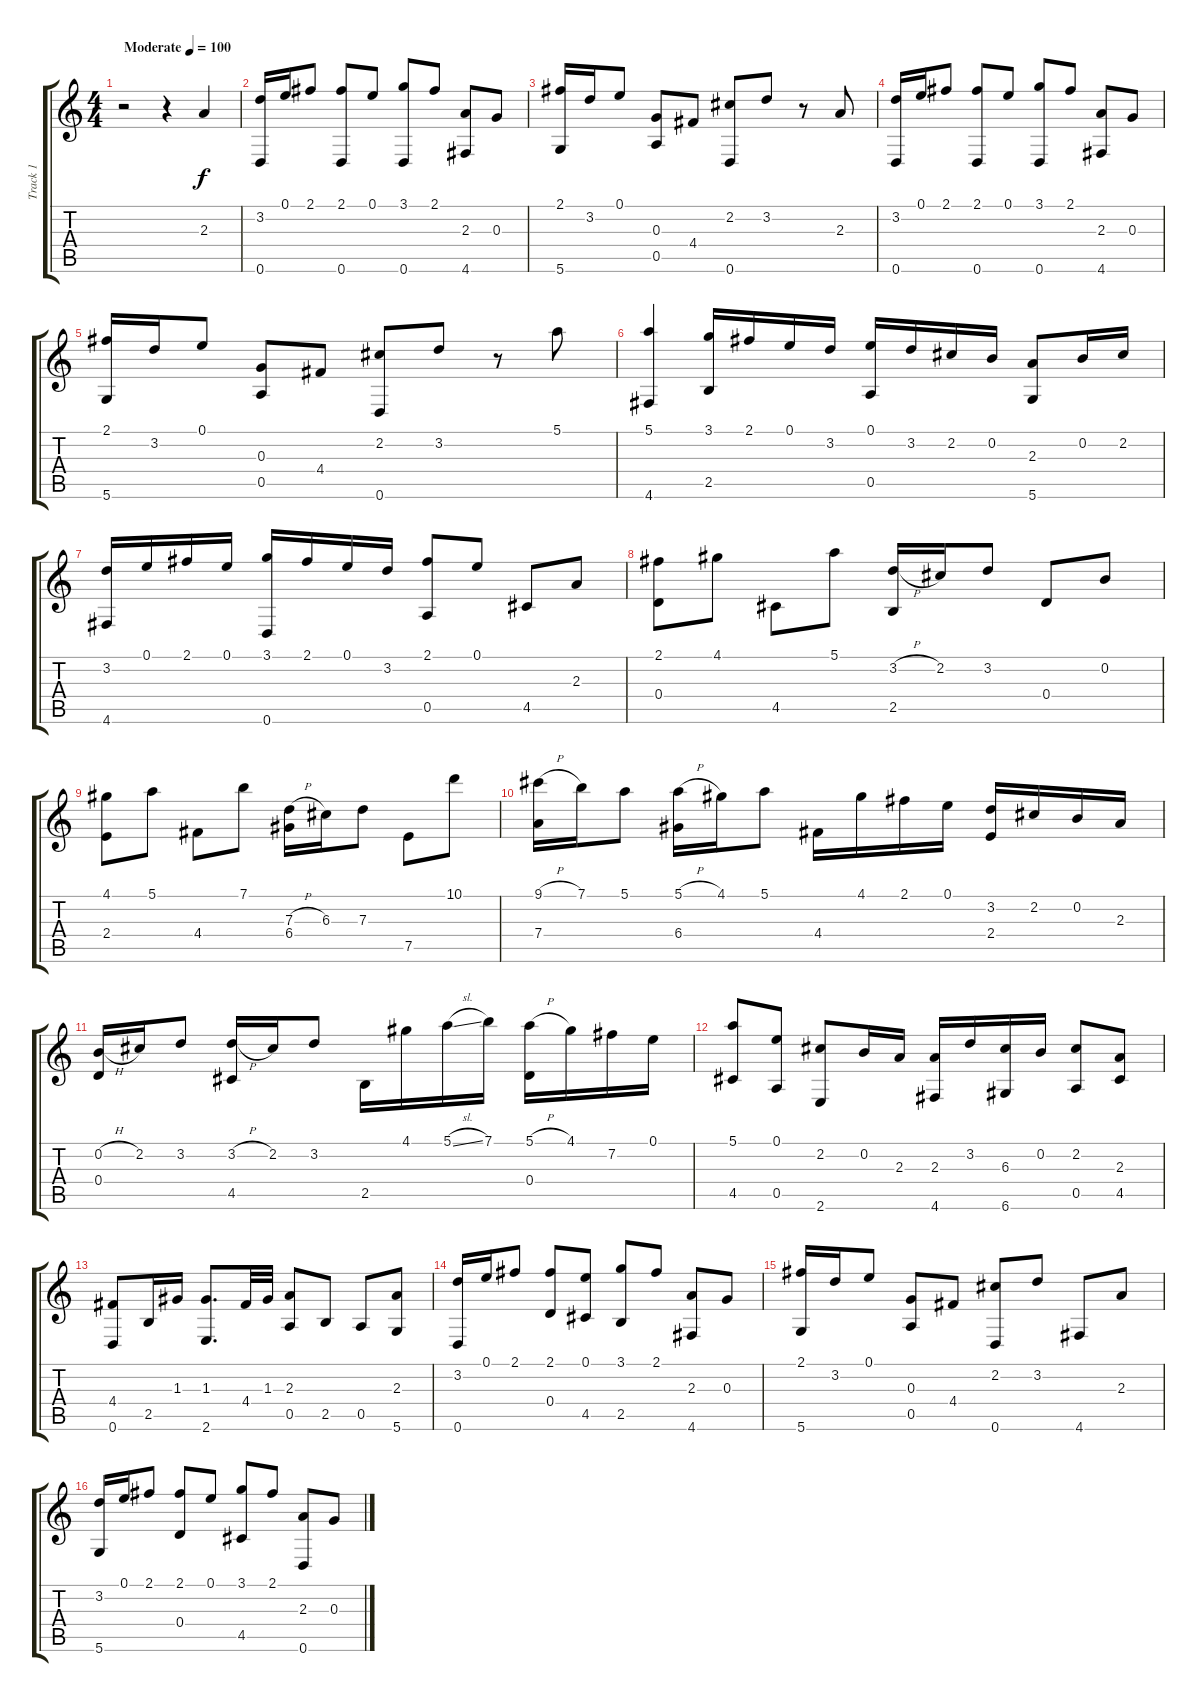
\track ("Track 1" "Track 1") {instrument acousticguitarsteel}
\staff {score tabs}
\tuning (E4 B3 G3 D3 A2 D2) {hide}
\ts (4 4)
\tempo (100 "Moderate")
\clef g2
\ks c
r.2{dy f instrument acousticguitarsteel} r.4 2.3.4 |
(3.2 0.6).16 0.1.16 2.1.8 (2.1 0.6).8 0.1.8 (3.1 0.6).8 2.1.8 (2.3 4.6).8 0.3.8 |
(2.1 5.6).16 3.2.16 0.1.8 (0.3 0.5).8 4.4.8 (2.2 0.6).8 3.2.8 r.8 2.3.8 |
(3.2 0.6).16 0.1.16 2.1.8 (2.1 0.6).8 0.1.8 (3.1 0.6).8 2.1.8 (2.3 4.6).8 0.3.8 |
(2.1 5.6).16 3.2.16 0.1.8 (0.3 0.5).8 4.4.8 (2.2 0.6).8 3.2.8 r.8 5.1.8 |
(5.1 4.6).4 (3.1 2.5).16 2.1.16 0.1.16 3.2.16 (0.1 0.5).16 3.2.16 2.2.16 0.2.16 (2.3 5.6).8 0.2.16 2.2.16 |
(3.2 4.6).16 0.1.16 2.1.16 0.1.16 (3.1 0.6).16 2.1.16 0.1.16 3.2.16 (2.1 0.5).8 0.1.8 4.5.8 2.3.8 |
(2.1 0.4).8 4.1.8 4.5.8 5.1.8 (3.2{h} 2.5).16 2.2.16 3.2.8 0.4.8 0.2.8 |
(4.1 2.4).8 5.1.8 4.4.8 7.1.8 (7.3{h} 6.4).16 6.3.16 7.3.8 7.5.8 10.1.8 |
(9.1{h} 7.4).16 7.1.16 5.1.8 (5.1{h} 6.4).16 4.1.16 5.1.8 4.4.16 4.1.16 2.1.16 0.1.16 (3.2 2.4).16 2.2.16 0.2.16 2.3.16 |
(0.2{h} 0.4).16 2.2.16 3.2.8 (3.2{h} 4.5).16 2.2.16 3.2.8 2.5.16 4.1.16 5.1{sl}.16 7.1.16 (5.1{h} 0.4).16 4.1.16 7.2.16 0.1.16 |
(5.1 4.5).8 (0.1 0.5).8 (2.2 2.6).8 0.2.16 2.3.16 (2.3 4.6).16 3.2.16 (6.3 6.6).16 0.2.16 (2.2 0.5).8 (2.3 4.5).8 |
(4.4 0.6).8 2.5.16 1.3.16 (1.3 2.6).8{d} 4.4.32 1.3.32 (2.3 0.5).8 2.5.8 0.5.8 (2.3 5.6).8 |
(3.2 0.6).16 0.1.16 2.1.8 (2.1 0.4).8 (0.1 4.5).8 (3.1 2.5).8 2.1.8 (2.3 4.6).8 0.3.8 |
(2.1 5.6).16 3.2.16 0.1.8 (0.3 0.5).8 4.4.8 (2.2 0.6).8 3.2.8 4.6.8 2.3.8 |
(3.2 5.6).16 0.1.16 2.1.8 (2.1 0.4).8 0.1.8 (3.1 4.5).8 2.1.8 (2.3 0.6).8 0.3.8
